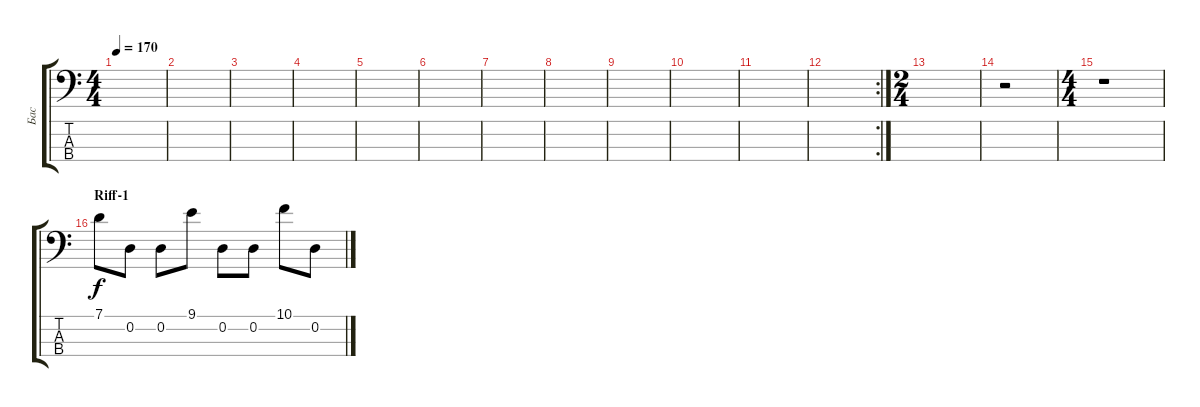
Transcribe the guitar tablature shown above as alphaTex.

\track ("Бас" "Бас") {instrument electricbasspick}
\staff {score tabs}
\tuning (G2 D2 A1 E1) {hide}
\ts (4 4)
\tempo 170
\clef f4
\ks c
|
|
|
|
|
|
|
|
|
|
|
\rc 2
|
\ts (2 4)
|
r.2 |
\ts (4 4)
r.1 |
\section ("" "Riff-1")
7.1.8 0.2.8 0.2.8 9.1.8 0.2.8 0.2.8 10.1.8 0.2.8
